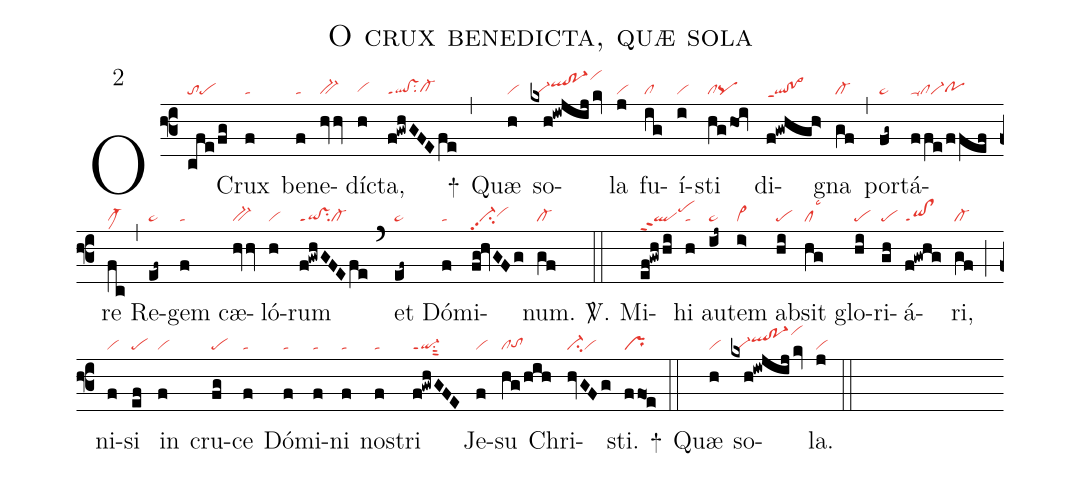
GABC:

name: O crux benedicta, quæ sola;
mode:2;
nabc-lines:1;
%%
(f3)
O(cfe/fg|tope) Crux(f|ta) be(f|ta)ne(hvv|bv-)dí(h|vihg)cta,(f!gwhGFEfe|ql!vsppt1su2cl-hg) +(,)
Quæ(h|vi) so(kxh!iwjij/kv|//vi-qlhi!po-1hivihl)la(j|vi) fu(ig|cl)í(i|vi)sti(hg/hOi|clpq) di(f!gwhgh>|ql!po>ppt1)gna(gf|cl-) (,)
por(fg~|ta>)tá(ffe/f/fef|ta-clvi-pohg)re(fc|clM-) (,)
Re(ef~|ta>)gem(f|ta) cæ(hvhv|bv-)ló(h|vi)rum(f!gwhGFEfe|qi!vsppt1su2cl-) (`)
et(ef~|ta>) Dó(f|ta)mi(fg!hvGFg|vi-pp2su2vihh)num.(gf|cl-) <sp>V/</sp>.(::)
Mi(ef!gwh/hi|qlppt2pehj)hi(h|ta) au(ij~|ta>)tem(i>|vi>) ab(hi|pe)sit(hg|cllsc3) glo(hi|pe)ri(gh|pe)á(f!gwhg|qi!clppt1)ri,(gf|cl-) (;)
ni(f|vi)si(ef|pe) in(f|vi) cru(fg|pe)ce(f|ta) Dó(f|ta)mi(f|ta)ni(f|ta) nos(f|ta)tri(f!gwhGFE|qi-ppt1su1sut2) Je(f|vi)su(hg/hih|cltohg) Chri(hvGFg|ci-vi)sti.(ffo1e|pr) +(::)
Quæ(h|vi) so(kxh!iwjij/kv|//vi-qlhi!po-1hivihl)la.(j|vi) (::)
